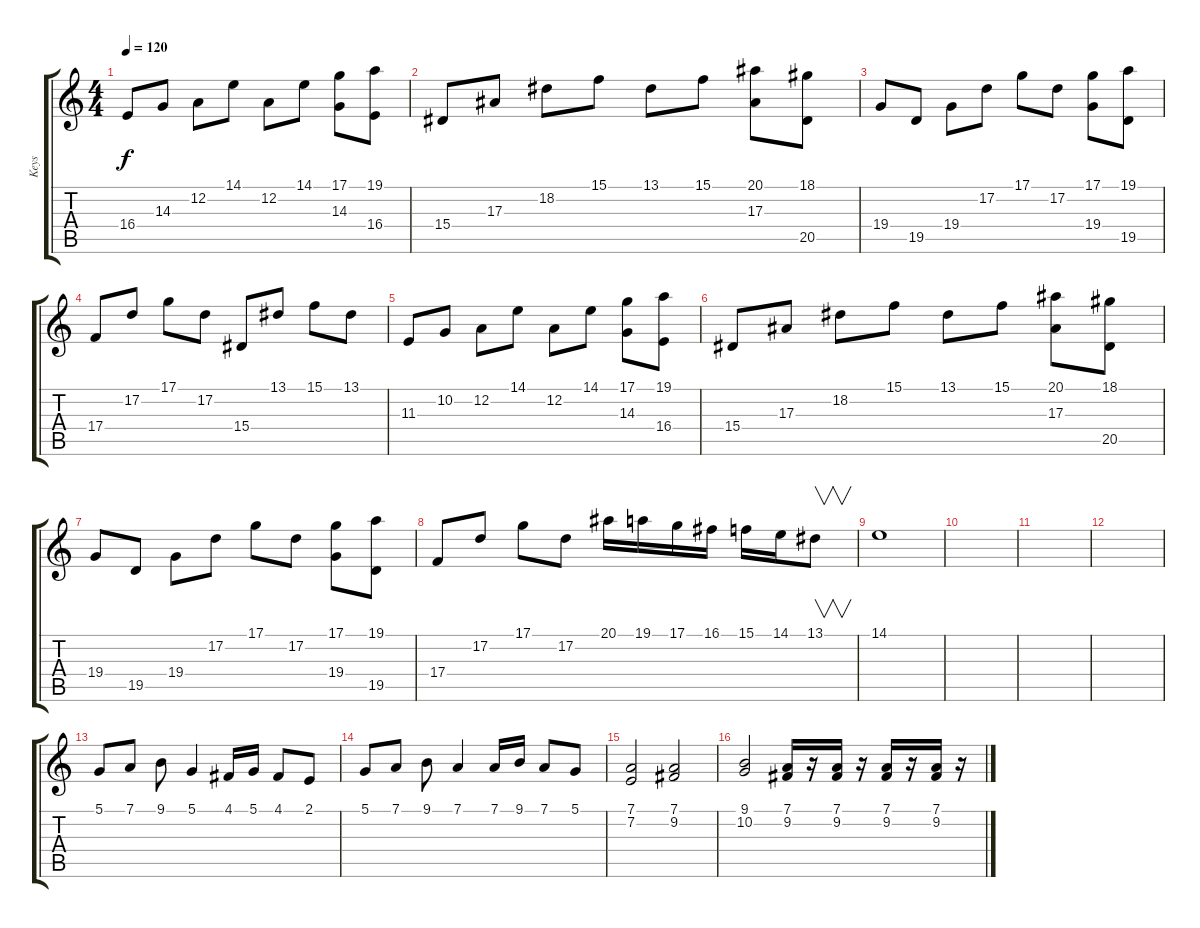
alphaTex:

\track ("Keys" "Keys") {instrument clarinet}
\staff {score tabs}
\tuning (D4 A3 F3 C3 G2 D2) {hide}
\ts (4 4)
\tempo 120
\clef g2
\ks c
16.4.8{dy f} 14.3.8 12.2.8 14.1.8 12.2.8 14.1.8 (17.1 14.3).8 (19.1 16.4).8 |
15.4.8 17.3.8 18.2.8 15.1.8 13.1.8 15.1.8 (20.1 17.3).8 (18.1 20.5).8 |
19.4.8 19.5.8 19.4.8 17.2.8 17.1.8 17.2.8 (17.1 19.4).8 (19.1 19.5).8 |
17.4.8 17.2.8 17.1.8 17.2.8 15.4.8 13.1.8 15.1.8 13.1.8 |
11.3.8 10.2.8 12.2.8 14.1.8 12.2.8 14.1.8 (17.1 14.3).8 (19.1 16.4).8 |
15.4.8 17.3.8 18.2.8 15.1.8 13.1.8 15.1.8 (20.1 17.3).8 (18.1 20.5).8 |
19.4.8 19.5.8 19.4.8 17.2.8 17.1.8 17.2.8 (17.1 19.4).8 (19.1 19.5).8 |
17.4.8 17.2.8 17.1.8 17.2.8 20.1.16 19.1.16 17.1.16 16.1.16 15.1.16 14.1.16 13.1.8{v} |
14.1.1 |
|
|
|
5.1.8{volume 14 balance 8 instrument clarinet} 7.1.8 9.1.8 5.1.4 4.1.16 5.1.16 4.1.8 2.1.8 |
5.1.8 7.1.8 9.1.8 7.1.4 7.1.16 9.1.16 7.1.8 5.1.8 |
(7.1 7.2).2 (7.1 9.2).2 |
(9.1 10.2).2 (7.1 9.2).16 r.16 (7.1 9.2).16 r.16 (7.1 9.2).16 r.16 (7.1 9.2).16 r.16
